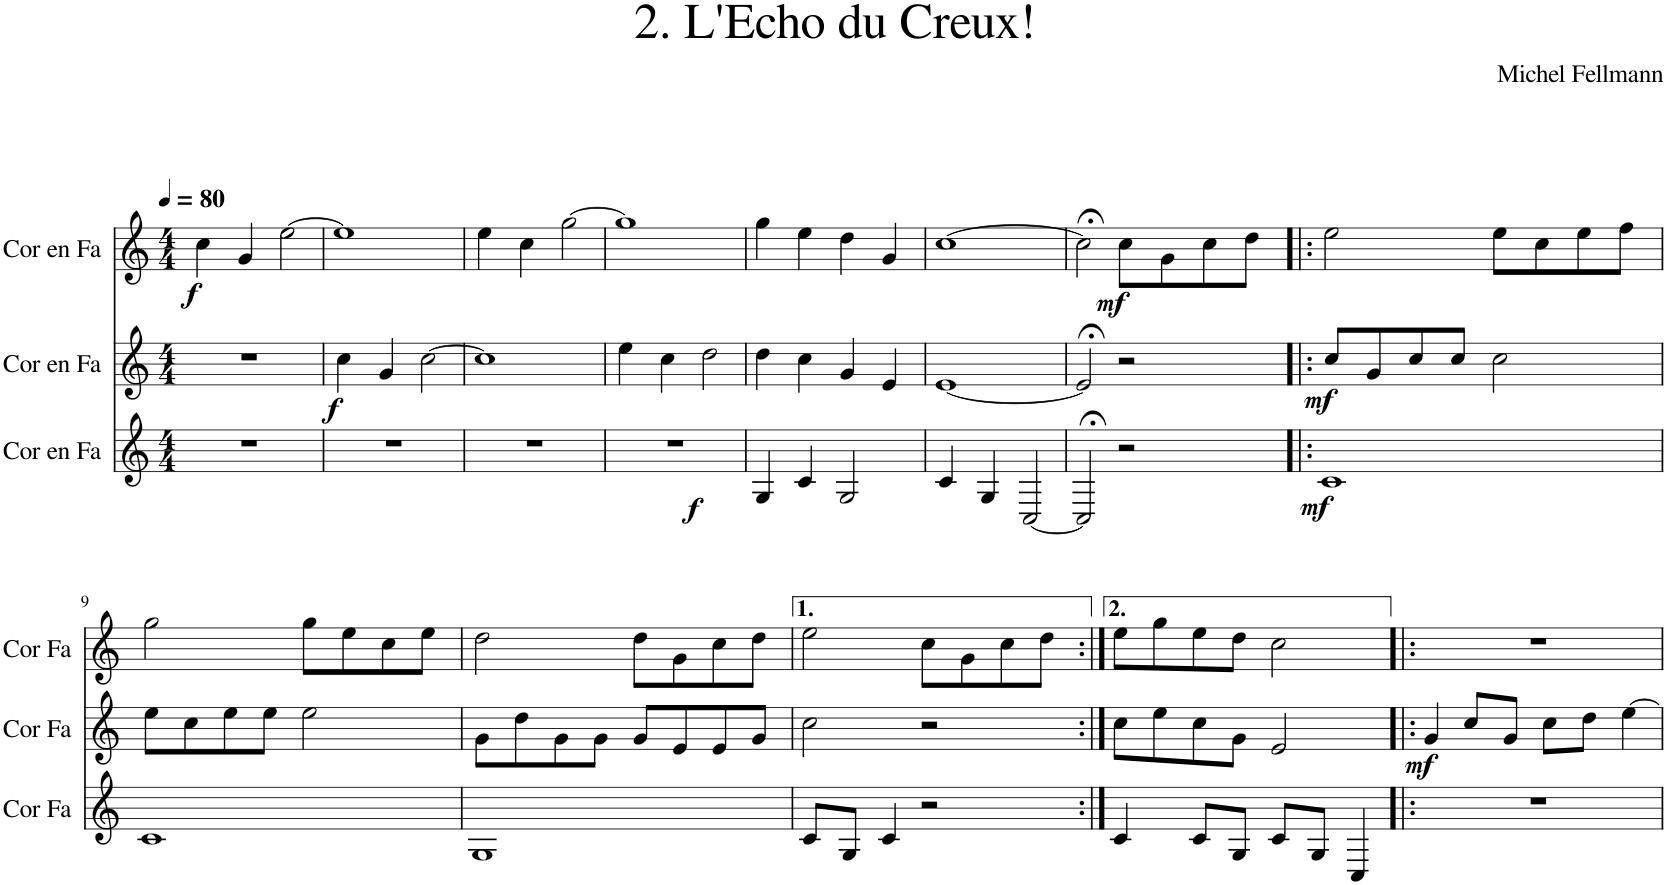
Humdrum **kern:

**kern	**dynam	**kern	**dynam	**kern	**dynam
*part3	*part3	*part2	*part2	*part1	*part1
*staff3	*staff3	*staff2	*staff2	*staff1	*staff1
*I"Cor en Fa	*	*I"Cor en Fa	*	*I"Cor en Fa	*
*I'Cor Fa	*	*I'Cor Fa	*	*I'Cor Fa	*
*clefG2	*	*clefG2	*	*clefG2	*
*Trd4c7	*	*Trd4c7	*	*Trd4c7	*
*k[]	*	*k[]	*	*k[]	*
*M4/4	*	*M4/4	*	*M4/4	*
*MM80	*	*MM80	*	*MM80	*
=1	=1	=1	=1	=1	=1
!	!	!	!	!	!LO:DY:b
1r	.	1r	.	4cc\	f
.	.	.	.	4g/	.
.	.	.	.	[2ee\	.
=2	=2	=2	=2	=2	=2
!	!	!	!LO:DY:b	!	!
1r	.	4cc\	f	1ee]	.
.	.	4g/	.	.	.
.	.	[2cc\	.	.	.
=3	=3	=3	=3	=3	=3
1r	.	1cc]	.	4ee\	.
.	.	.	.	4cc\	.
.	.	.	.	[2gg\	.
=4	=4	=4	=4	=4	=4
!	!LO:DY:b	!	!	!	!
1r	f	4ee\	.	1gg]	.
.	.	4cc\	.	.	.
.	.	2dd\	.	.	.
=5	=5	=5	=5	=5	=5
4G/	.	4dd\	.	4gg\	.
4c/	.	4cc\	.	4ee\	.
2G/	.	4g/	.	4dd\	.
.	.	4e/	.	4g/	.
=6	=6	=6	=6	=6	=6
4c/	.	[1e	.	[1cc	.
4G/	.	.	.	.	.
[2C/	.	.	.	.	.
=7	=7	=7	=7	=7	=7
2C;</]	.	2e;</]	.	2cc;<\]	.
!	!	!	!	!	!LO:DY:b
2r	.	2r	.	8cc\L	mf
.	.	.	.	8g\	.
.	.	.	.	8cc\	.
.	.	.	.	8dd\J	.
=8!|:	=8!|:	=8!|:	=8!|:	=8!|:	=8!|:
!	!LO:DY:b	!	!LO:DY:b	!	!
1c	mf	8cc/L	mf	2ee\	.
.	.	8g/	.	.	.
.	.	8cc/	.	.	.
.	.	8cc/J	.	.	.
.	.	2cc\	.	8ee\L	.
.	.	.	.	8cc\	.
.	.	.	.	8ee\	.
.	.	.	.	8ff\J	.
!!LO:LB:g=z
=9	=9	=9	=9	=9	=9
1c	.	8ee\L	.	2gg\	.
.	.	8cc\	.	.	.
.	.	8ee\	.	.	.
.	.	8ee\J	.	.	.
.	.	2ee\	.	8gg\L	.
.	.	.	.	8ee\	.
.	.	.	.	8cc\	.
.	.	.	.	8ee\J	.
=10	=10	=10	=10	=10	=10
1G	.	8g\L	.	2dd\	.
.	.	8dd\	.	.	.
.	.	8g\	.	.	.
.	.	8g\J	.	.	.
.	.	8g/L	.	8dd\L	.
.	.	8e/	.	8g\	.
.	.	8e/	.	8cc\	.
.	.	8g/J	.	8dd\J	.
=11	=11	=11	=11	=11	=11
8c/L	.	2cc\	.	2ee\	.
8G/J	.	.	.	.	.
4c/	.	.	.	.	.
2r	.	2r	.	8cc\L	.
.	.	.	.	8g\	.
.	.	.	.	8cc\	.
.	.	.	.	8dd\J	.
=12:|!	=12:|!	=12:|!	=12:|!	=12:|!	=12:|!
4c/	.	8cc\L	.	8ee\L	.
.	.	8ee\	.	8gg\	.
8c/L	.	8cc\	.	8ee\	.
8G/J	.	8g\J	.	8dd\J	.
8c/L	.	2e/	.	2cc\	.
8G/J	.	.	.	.	.
4C/	.	.	.	.	.
=13!|:	=13!|:	=13!|:	=13!|:	=13!|:	=13!|:
!	!	!	!LO:DY:b	!	!
1r	.	4g/	mf	1r	.
.	.	8cc/L	.	.	.
.	.	8g/J	.	.	.
.	.	8cc\L	.	.	.
.	.	8dd\J	.	.	.
.	.	[4ee\	.	.	.
=	=	=	=	=	=
*-	*-	*-	*-	*-	*-
